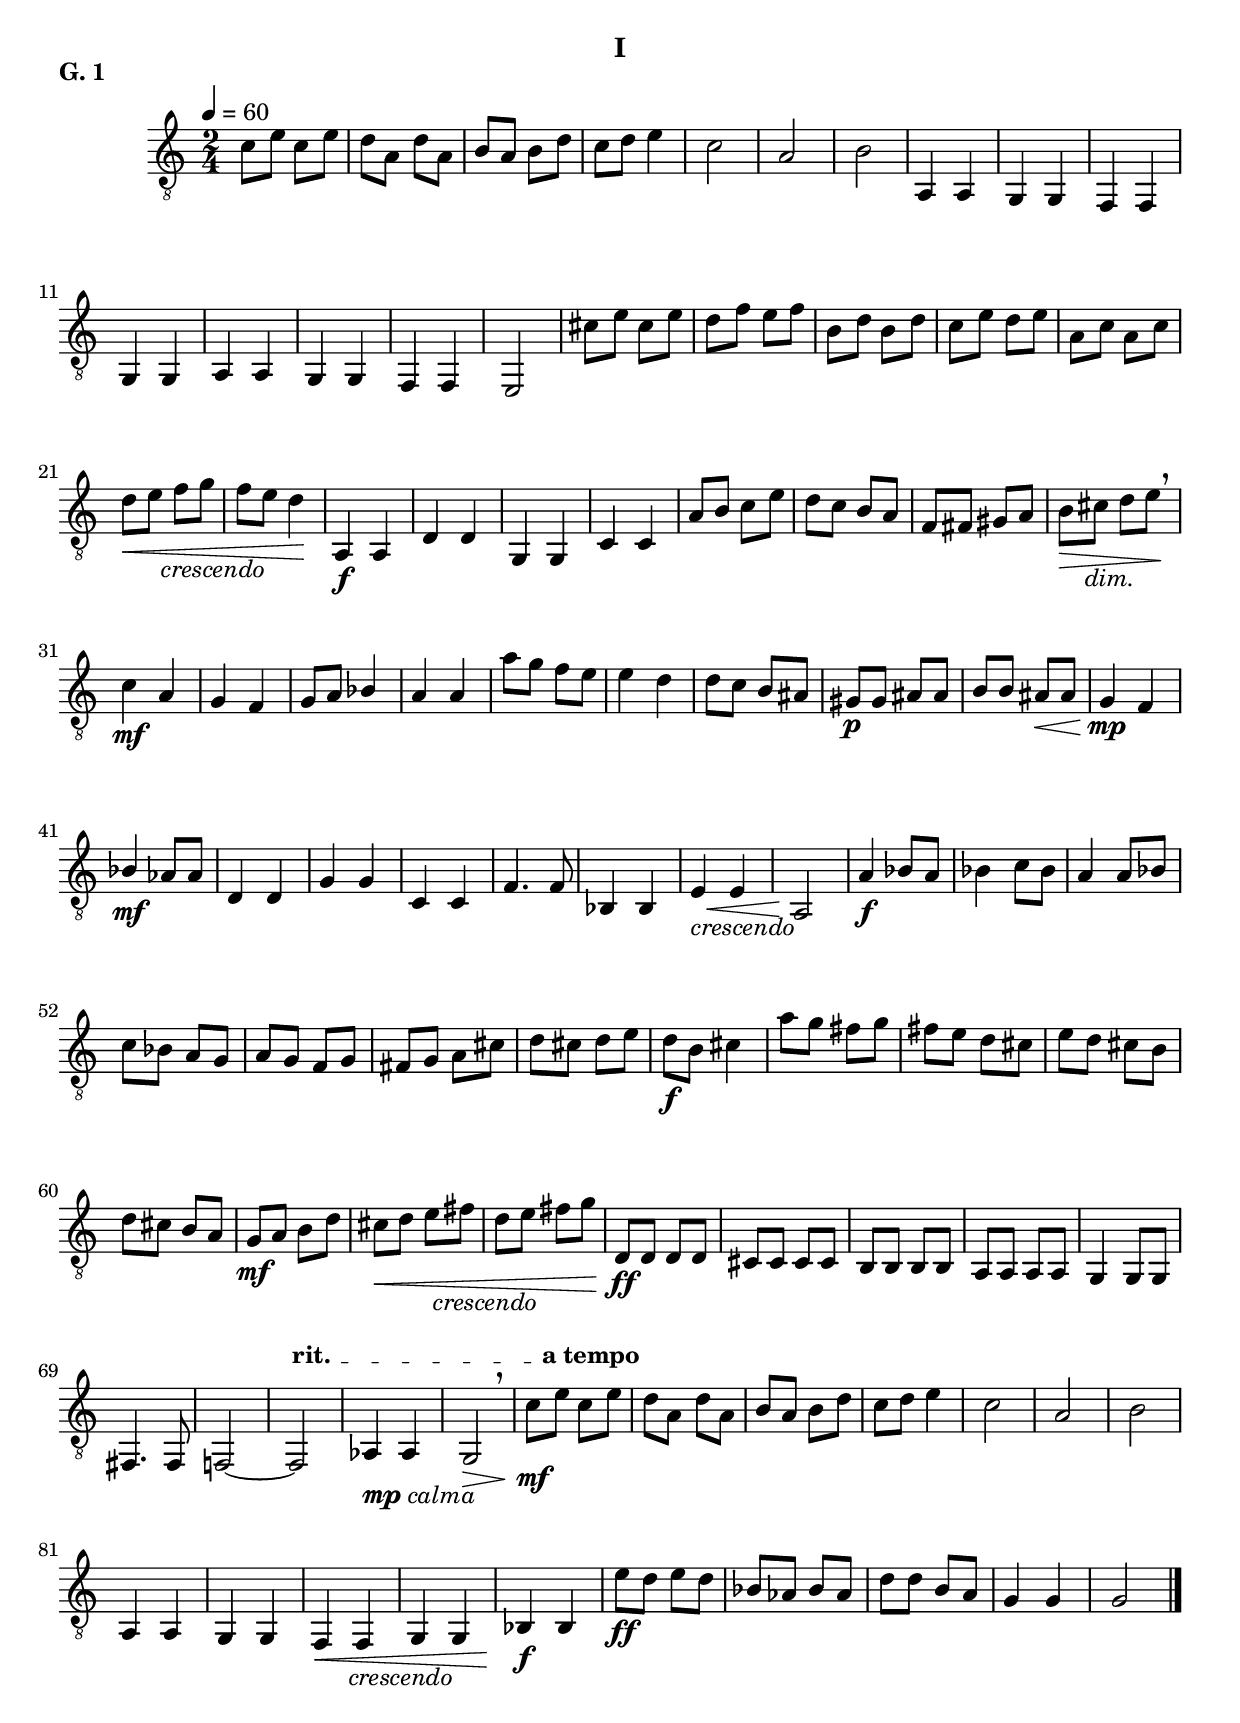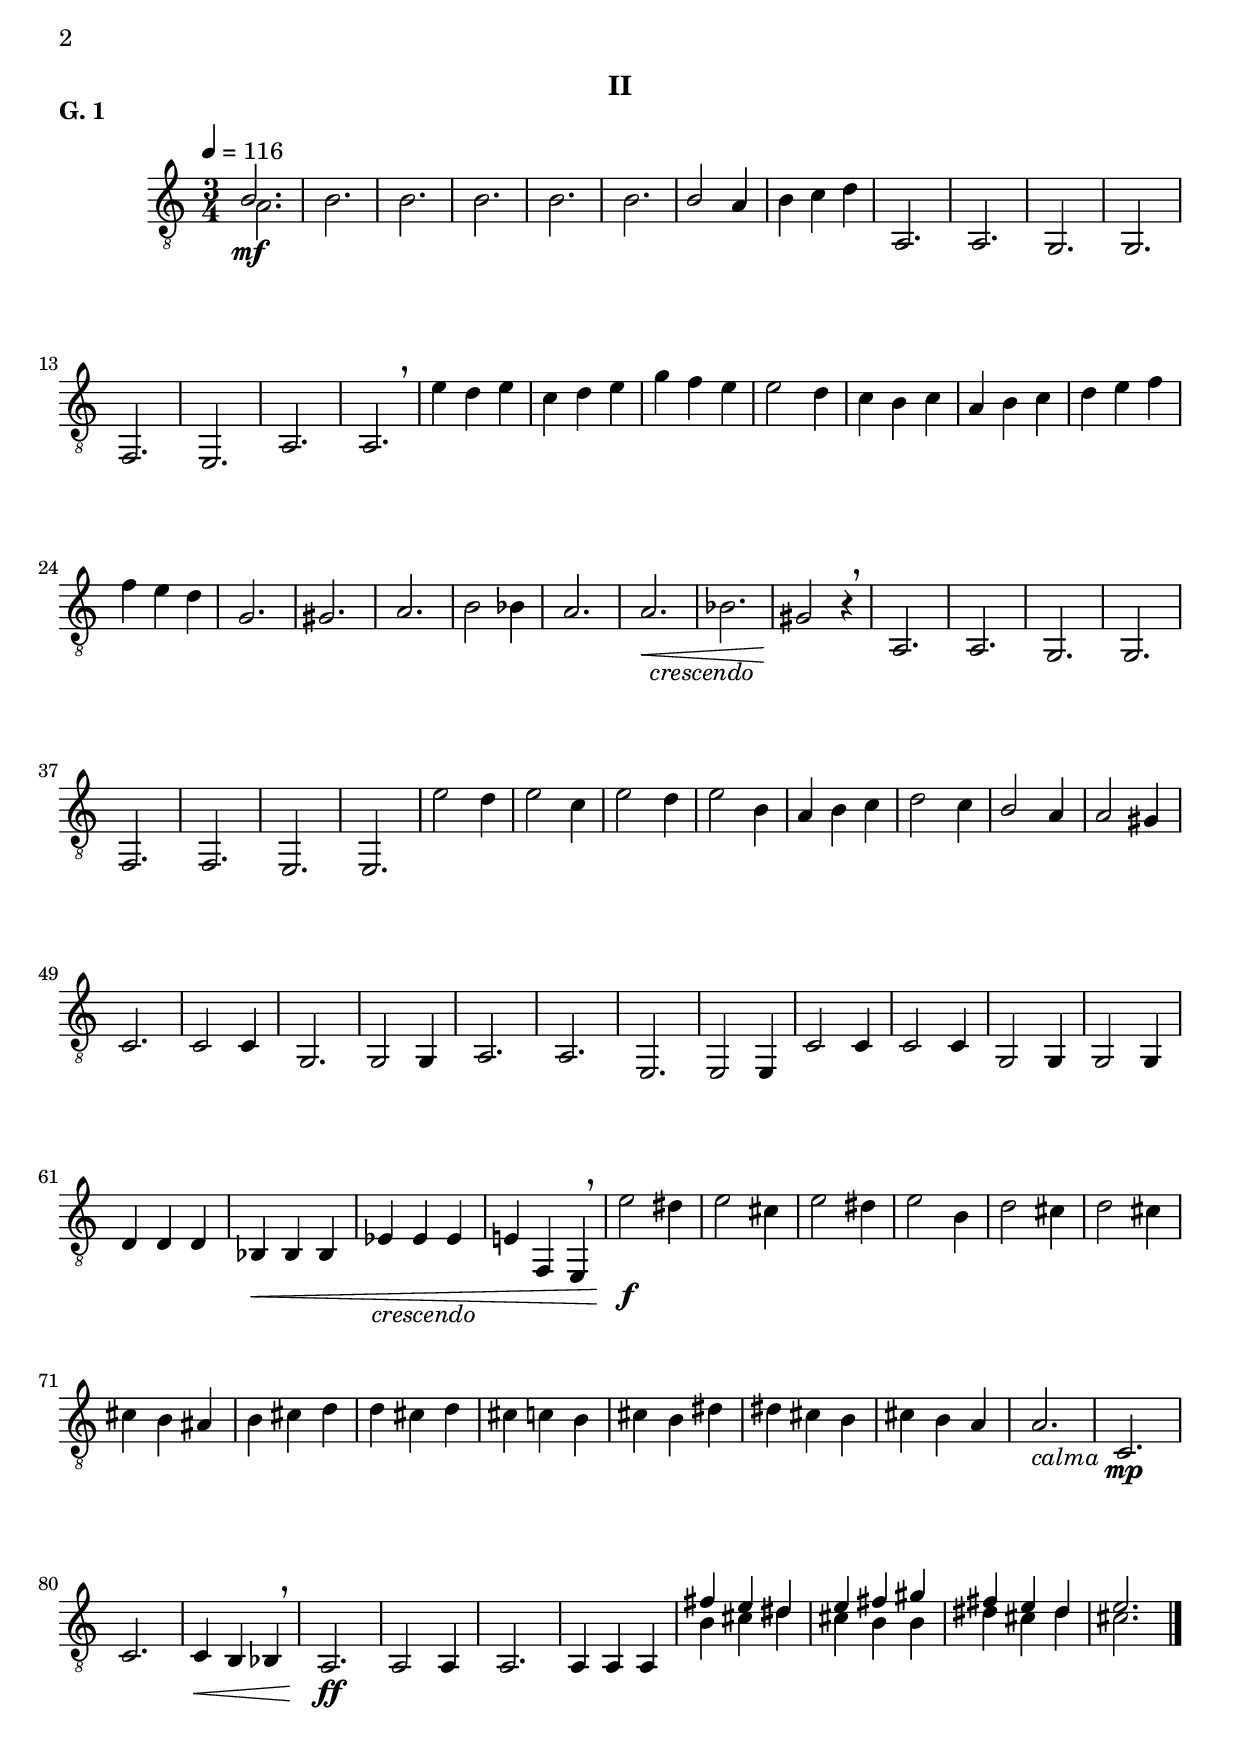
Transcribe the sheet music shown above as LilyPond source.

\version "2.18.2"

#(set-global-staff-size 21)

date = #(strftime "%d-%m-%Y" (localtime (current-time)))


hairpinWithCenteredText =
#(define-music-function (parser location text) (markup?)
   #{
     \once \override Voice.Hairpin.after-line-breaking =
     #(lambda (grob)
        (let* ((stencil (ly:hairpin::print grob))
               (par-y (ly:grob-parent grob Y))
               (dir (ly:grob-property par-y 'direction))
               (new-stencil (ly:stencil-aligned-to
                             (ly:stencil-combine-at-edge
                              (ly:stencil-aligned-to stencil X CENTER)
                              Y dir
                              (ly:stencil-aligned-to (grob-interpret-markup grob text) X CENTER))
                             X LEFT))
               (staff-space (ly:output-def-lookup (ly:grob-layout grob) 'staff-space))
               (staff-line-thickness
                (ly:output-def-lookup (ly:grob-layout grob) 'line-thickness))
               (grob-name (lambda (x) (assq-ref (ly:grob-property x 'meta) 'name)))
               (par-x (ly:grob-parent grob X))
               (dyn-text (eq? (grob-name par-x) 'DynamicText ))
               (dyn-text-stencil-x-length
                (if dyn-text
                    (interval-length
                     (ly:stencil-extent (ly:grob-property par-x 'stencil) X))
                    0))
               (x-shift
                (if dyn-text
                    (-
                     (+ staff-space dyn-text-stencil-x-length)
                     (* 0.5 staff-line-thickness)) 0)))

          (ly:grob-set-property! grob 'Y-offset 0)
          (ly:grob-set-property! grob 'stencil
            (ly:stencil-translate-axis
             new-stencil
             x-shift X))))
   #})


hairpinCresc =
\hairpinWithCenteredText \markup { \italic crescendo }

hairpinDim =
\hairpinWithCenteredText \markup { \italic dim. }

\header {
  title = " "
  %composer = "Norbert Leclercq"
  % Supprimer le pied de page par défaut
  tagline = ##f
  piece = \markup{\bold {G. 1}}
}

\layout {
  \context {
    \Voice
    \consists "Melody_engraver"
    \override Stem #'neutral-direction = #'()
  }
}


global = {
  \key c \major
  \numericTimeSignature
  \time 3/4
  \tempo 4=116
  \override BreathingSign.text =
  \markup {\raise #1.0 \musicglyph #"comma" }
}

globalb = {
  \key c \major
  \numericTimeSignature
  \time 2/4
  \tempo 4=60
  \override BreathingSign.text =
  \markup {\raise #1.0 \musicglyph #"comma" }
}

\version "2.18.2"



scoreBClassicalGuitarI = \relative c' {
  \globalb
  % En avant la musique !
  c8 e c e
  d a d a
  b a b d
  c d e4
  c2
  a
  b
  a,4 a
  g g
  f f
  g g
  a a
  
  g4 g
  f f 
  e2
  cis''8 e cis e
  d f e f
  b, d b d
  c e d e
  a, c a c
  \hairpinCresc
  d\< e f g
  f e d4\!
  a,4\f a 
  d d
  
  g,4 g
  c c
  a'8 b c e
  d8 c b a
  f fis gis a
  \hairpinDim
  b\> cis d e\! \breathe
  c4\mf a 
  g f
  g8 a bes4
  a4 a
  a'8  g f e
  e4 d
  
  d8 c b ais
  gis\p gis ais ais
  b b ais\< ais
  g4\mp f
  bes\mf aes8 aes
  d,4 d
  g g
  c, c
  f4. f8
  bes,4 bes 
  \hairpinCresc
  e\< e
  a,2\!
  
  a'4\f bes8 a
  bes4 c8 bes
  a4 a8 bes
  c bes a g
  a g f g
  fis g a cis
  d cis d e
  d\f b cis4
  a'8 g fis g
  fis e d cis
  e d cis b
  d cis b a
  
  g8\mf a b d
  \hairpinCresc
  cis\< d e fis
  d e fis g
  d,\ff d d d
  cis cis cis cis
  b b b b
  a a a a
  g4 g8 g
  fis4. fis8
  \override TextSpanner #'(bound-details left text) = \markup{\normal-text {\bold  rit.} \hspace #1 }
  \override TextSpanner #'(bound-details right text) = \markup {\hspace #1 \normal-text { \bold { a tempo} } }
  \override TextSpanner #'(bound-details right attach-dir) =#-2
  f!2%^\markup{\bold {poco rit.}} 
  ~
  f\startTextSpan
  aes4_\markup{\dynamic mp \italic calma} aes
  g2\> \breathe 
  
  c'8\mf\stopTextSpan%^\markup {\bold {a tempo}} 
  e c e
  d a d a
  b a b d
  c d e4
  c2
  a
  b
  a,4 a 
  g g
  \hairpinCresc
  f\< f
  g g
  
  bes4\f bes
  e'8\ff d e d
  bes aes bes aes
  d d b a
  g4 g
  g2 \bar "|."
  
  
  
  
  
}




scoreAClassicalGuitarI = \relative c' {
  \global
  % En avant la musique !
  
  
  <<b2.\mf \\a>> 
  b
  b
  b
  b
  b
  b2 a4 
  b c d
  
  a,2.
  a
  g
  g
  f
  e
  a
  a \breathe
  e''4 d e
  c d e
  g f e
  e2 d4
  
  c4 b c
  a b c
  d e f
  f e d
  g,2.
  gis
  a
  b2 bes4
  a2. 
  \hairpinCresc
  a\<
  bes
  gis2\! r4 \breathe
  
  a,2. 
  a
  g
  g
  f
  f
  e
  e
  e''2 d4
  e2 c4
  e2 d4
  e2 b4
  
  a4 b c
  d2 c4
  b2 a4
  a2 gis4
  c,2.
  c2 c4
  g2.
  g2 g4
  a2.
  a
  e
  e2 e4
  
  c'2 c4 
  c2 c4
  g2 g4
  g2 g4
  d'4 d d
  \hairpinCresc
  bes\< bes bes
  es es es
  e! f, e \breathe
  e''2\f dis4
  e2 cis4
  e2 dis4
  e2 b4
  
  d2 cis4
  d2 cis4
  cis b ais
  b cis d
  d cis d
  cis c b
  cis b dis
  dis cis b
  cis b a
  a2._\markup{\italic calma}
  c,\mp
  c
  
  c4\< b bes\breathe
  a2.\ff
  a2 a4
  a2.
  a4 a a
  <<
    {
      fis'' e dis
      e fis gis
      fis e dis
      e2.
    }
    \\
    {
      b4 cis dis
      cis b b
      dis cis dis
      cis2.
    }
  >>
  \bar "|."
}




scoreBClassicalGuitarIPart = \new Staff { \clef "treble_8" \scoreBClassicalGuitarI }


\bookpart {
  \header {
    subtitle = "I"
  }
  \score {
    %\new StaffGroup <<
      \scoreBClassicalGuitarIPart
    %>>
    \layout { }
  }
}



scoreAClassicalGuitarIPart = \new Staff { \clef "treble_8" \scoreAClassicalGuitarI }


\bookpart {
  \header {
    subtitle = "II"
  }
  \score {
    %\new StaffGroup <<
      \scoreAClassicalGuitarIPart
    %>>
    \layout { }
  }



}



\paper {
  ragged-last-bottom = ##f
}
